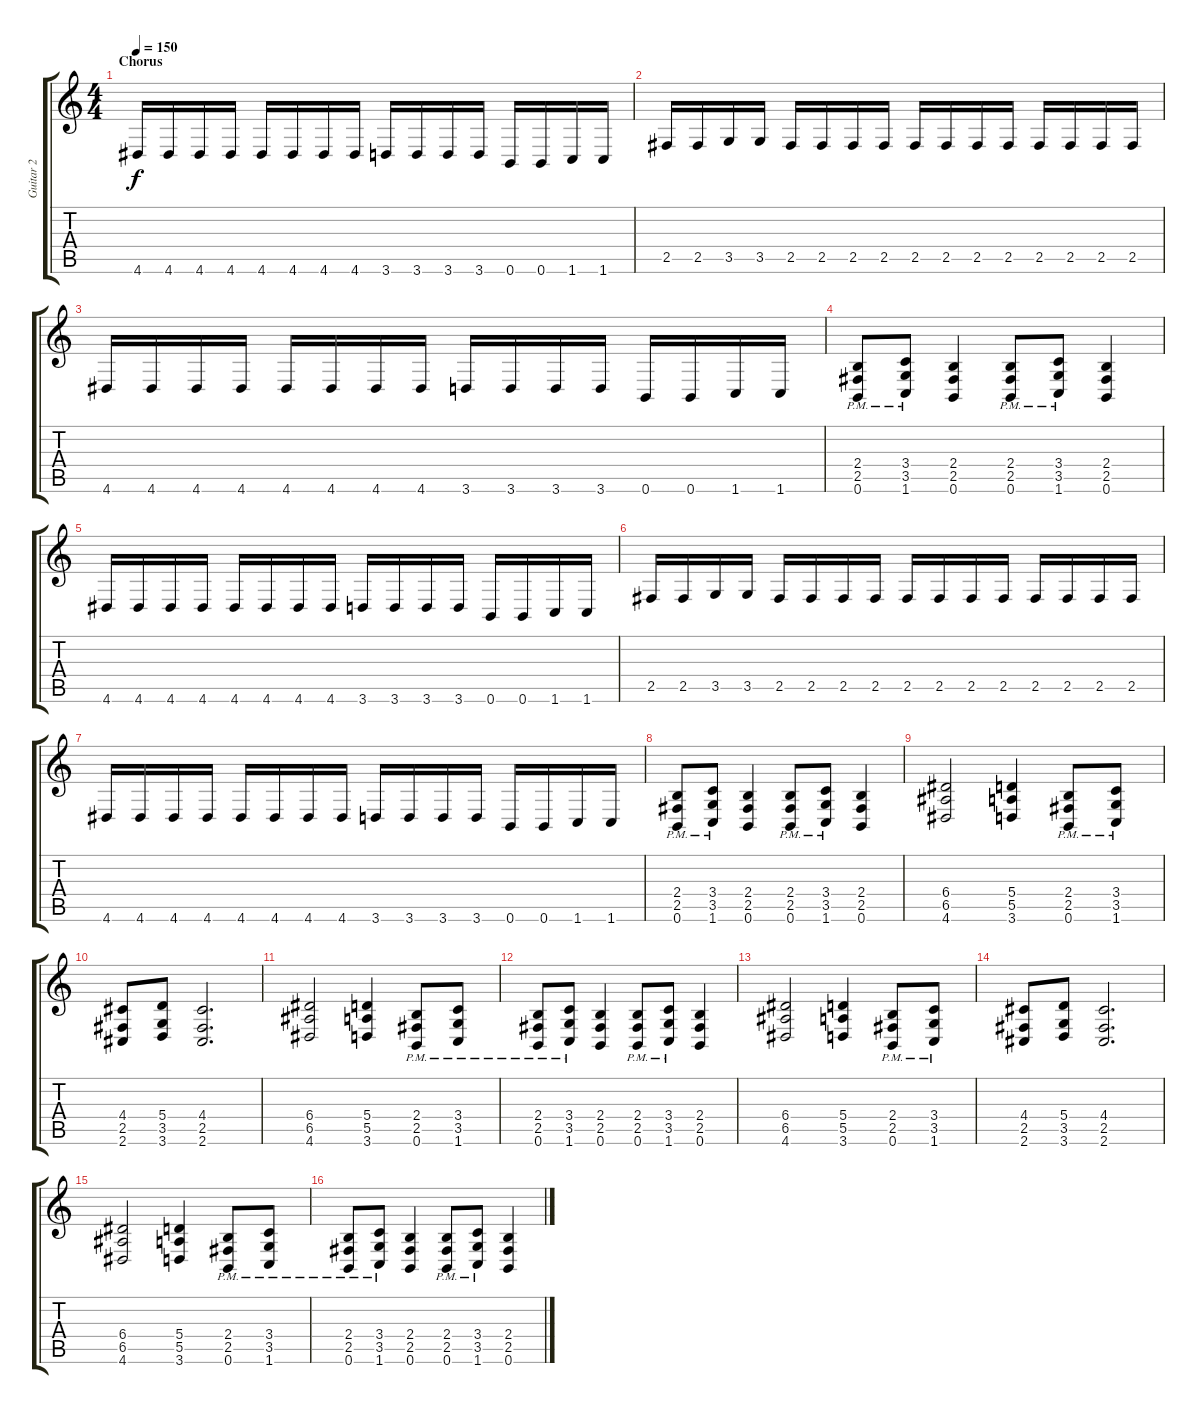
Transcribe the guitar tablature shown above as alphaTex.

\track ("Guitar 2" "Guitar 2") {instrument distortionguitar}
\staff {score tabs}
\tuning (B3 Gb3 D3 A2 E2 B1) {hide}
\ts (4 4)
\section ("" "Chorus")
\tempo 150
\clef g2
\ks c
4.6.16{dy f} 4.6.16 4.6.16 4.6.16 4.6.16 4.6.16 4.6.16 4.6.16 3.6.16 3.6.16 3.6.16 3.6.16 0.6.16 0.6.16 1.6.16 1.6.16 |
2.5.16 2.5.16 3.5.16 3.5.16 2.5.16 2.5.16 2.5.16 2.5.16 2.5.16 2.5.16 2.5.16 2.5.16 2.5.16 2.5.16 2.5.16 2.5.16 |
4.6.16 4.6.16 4.6.16 4.6.16 4.6.16 4.6.16 4.6.16 4.6.16 3.6.16 3.6.16 3.6.16 3.6.16 0.6.16 0.6.16 1.6.16 1.6.16 |
(2.4{pm} 2.5{pm} 0.6{pm}).8 (3.4{pm} 3.5{pm} 1.6{pm}).8 (2.4 2.5 0.6).4 (2.4{pm} 2.5{pm} 0.6{pm}).8 (3.4{pm} 3.5{pm} 1.6{pm}).8 (2.4 2.5 0.6).4 |
4.6.16 4.6.16 4.6.16 4.6.16 4.6.16 4.6.16 4.6.16 4.6.16 3.6.16 3.6.16 3.6.16 3.6.16 0.6.16 0.6.16 1.6.16 1.6.16 |
2.5.16 2.5.16 3.5.16 3.5.16 2.5.16 2.5.16 2.5.16 2.5.16 2.5.16 2.5.16 2.5.16 2.5.16 2.5.16 2.5.16 2.5.16 2.5.16 |
4.6.16 4.6.16 4.6.16 4.6.16 4.6.16 4.6.16 4.6.16 4.6.16 3.6.16 3.6.16 3.6.16 3.6.16 0.6.16 0.6.16 1.6.16 1.6.16 |
(2.4{pm} 2.5{pm} 0.6{pm}).8 (3.4{pm} 3.5{pm} 1.6{pm}).8 (2.4 2.5 0.6).4 (2.4{pm} 2.5{pm} 0.6{pm}).8 (3.4{pm} 3.5{pm} 1.6{pm}).8 (2.4 2.5 0.6).4 |
(6.4 6.5 4.6).2 (5.4 5.5 3.6).4 (2.4{pm} 2.5{pm} 0.6{pm}).8 (3.4{pm} 3.5{pm} 1.6{pm}).8 |
(4.4 2.5 2.6).8 (5.4 3.5 3.6).8 (4.4 2.5 2.6).2{d} |
(6.4 6.5 4.6).2 (5.4 5.5 3.6).4 (2.4{pm} 2.5{pm} 0.6{pm}).8 (3.4{pm} 3.5{pm} 1.6{pm}).8 |
(2.4{pm} 2.5{pm} 0.6{pm}).8 (3.4{pm} 3.5{pm} 1.6{pm}).8 (2.4 2.5 0.6).4 (2.4{pm} 2.5{pm} 0.6{pm}).8 (3.4{pm} 3.5{pm} 1.6{pm}).8 (2.4 2.5 0.6).4 |
(6.4 6.5 4.6).2 (5.4 5.5 3.6).4 (2.4{pm} 2.5{pm} 0.6{pm}).8 (3.4{pm} 3.5{pm} 1.6{pm}).8 |
(4.4 2.5 2.6).8 (5.4 3.5 3.6).8 (4.4 2.5 2.6).2{d} |
(6.4 6.5 4.6).2 (5.4 5.5 3.6).4 (2.4{pm} 2.5{pm} 0.6{pm}).8 (3.4{pm} 3.5{pm} 1.6{pm}).8 |
(2.4{pm} 2.5{pm} 0.6{pm}).8 (3.4{pm} 3.5{pm} 1.6{pm}).8 (2.4 2.5 0.6).4 (2.4{pm} 2.5{pm} 0.6{pm}).8 (3.4{pm} 3.5{pm} 1.6{pm}).8 (2.4 2.5 0.6).4
